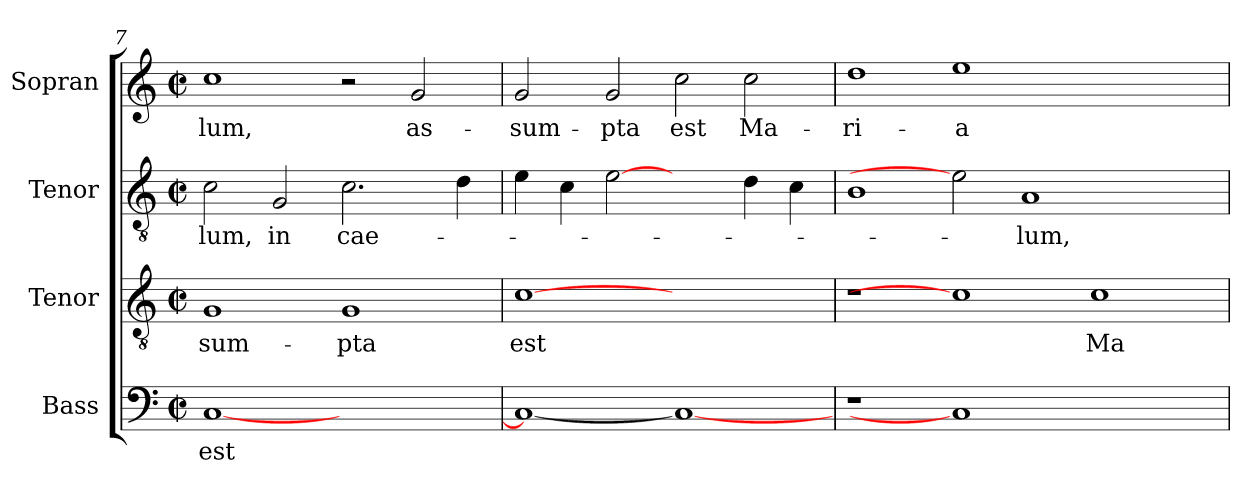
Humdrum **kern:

**kern	**text	**kern	**text	**kern	**text	**kern	**text
*part4	*part4	*part3	*part3	*part2	*part2	*part1	*part1
*staff4	*staff4	*staff3	*staff3	*staff2	*staff2	*staff1	*staff1
*I"Bass	*	*I"Tenor	*	*I"Tenor	*	*I"Sopran	*
*	*	*I'Tenor	*	*	*	*	*
*clefF4	*	*clefGv2	*	*clefGv2	*	*clefG2	*
*	*	*ITrd7c12	*	*ITrd7c12	*	*	*
*k[]	*	*k[]	*	*k[]	*	*k[]	*
*M2/2	*	*M2/2	*	*M2/2	*	*M2/2	*
*met(c|)	*	*met(c|)	*	*met(c|)	*	*met(c|)	*
=7	=7	=7	=7	=7	=7	=7	=7
!	!LO:LY:b:color=#000000	!	!	!	!	!	!
!	!	!	!LO:LY:b:color=#000000	!	!	!	!
!	!	!	!	!	!LO:LY:b:color=#000000	!	!
!	!	!	!	!	!	!	!LO:LY:b:color=#000000
[<1Ci	est	1GGi	-sum-	2Ci\	-lum,	1cci	-lum,
!	!	!	!	!	!LO:LY:b:color=#000000	!	!
.	.	.	.	2GGi/	in	.	.
!	!	!	!LO:LY:b:color=#000000	!	!	!	!
!	!	!	!	!	!LO:LY:b:color=#000000	!	!
1ryy	.	1GGi	-pta	2.Ci\	cae-	2r	.
!	!	!	!	!	!	!	!LO:LY:b:color=#000000
.	.	.	.	.	.	2gi/	as-
.	.	.	.	4Di\	.	.	.
!!LO:LB:g=z
=8	=8	=8	=8	=8	=8	=8	=8
!	!	!	!LO:LY:b:color=#000000	!	!	!	!
!	!	!	!	!	!	!	!LO:LY:b:color=#000000
1Ci_<	.	[1Ci	est	4Ei\	.	2gi/	-sum-
.	.	.	.	4Ci\	.	.	.
!	!	!	!	!	!	!	!LO:LY:b:color=#000000
.	.	.	.	[2Ei	.	2gi/	-pta
!	!	!	!	!	!	!	!LO:LY:b:color=#000000
1Ci_	.	1ryy	.	2ryy	.	2cci\	est
!	!	!	!	!	!	!	!LO:LY:b:color=#000000
.	.	.	.	4Di\	.	2cci\	Ma-
.	.	.	.	4Ci\	.	.	.
=9	=9	=9	=9	=9	=9	=9	=9
!LO:N:vis=1	!	!	!	!	!	!	!
!	!	!	!	!	!	!	!LO:LY:b:color=#000000
1r	.	1r	.	1BBi	.	1ddi	-ri-
!	!	!	!	!	!	!	!LO:LY:b:color=#000000
1Ci]	.	1Ci]	.	2Ei]	.	1eei	-a
!	!	!	!	!	!LO:LY:b:color=#000000	!	!
.	.	.	.	1AAi	-lum,	.	.
!	!	!	!LO:LY:b:color=#000000	!	!	!	!
1ryy	.	1Ci	Ma-	.	.	1ryy	.
.	.	.	.	2ryy	.	.	.
=	=	=	=	=	=	=	=
*-	*-	*-	*-	*-	*-	*-	*-
